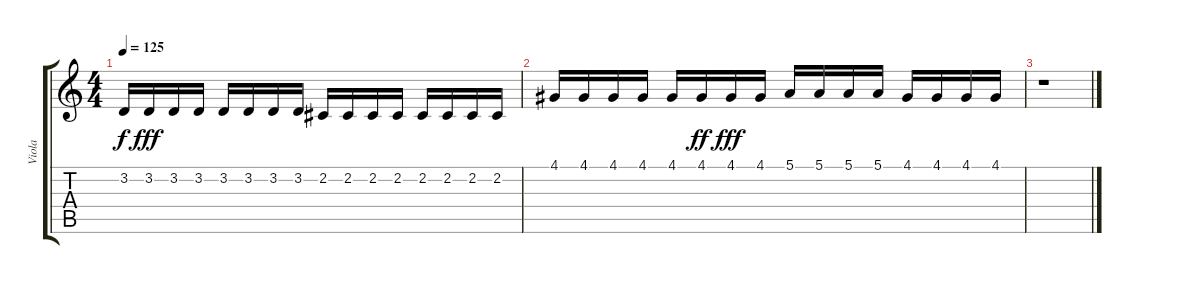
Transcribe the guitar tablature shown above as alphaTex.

\track ("Viola" "Viola") {instrument viola}
\staff {score tabs}
\tuning (E4 B3 G3 D3 A2 E2) {hide}
\ts (4 4)
\tempo 125
\clef g2
\ks c
3.2.16{dy f} 3.2.16{dy fff} 3.2.16 3.2.16 3.2.16 3.2.16 3.2.16 3.2.16 2.2.16 2.2.16 2.2.16 2.2.16 2.2.16 2.2.16 2.2.16 2.2.16 |
4.1.16 4.1.16 4.1.16 4.1.16 4.1.16 4.1.16{dy ff} 4.1.16{dy fff} 4.1.16 5.1.16 5.1.16 5.1.16 5.1.16 4.1.16 4.1.16 4.1.16 4.1.16 |
r.1
